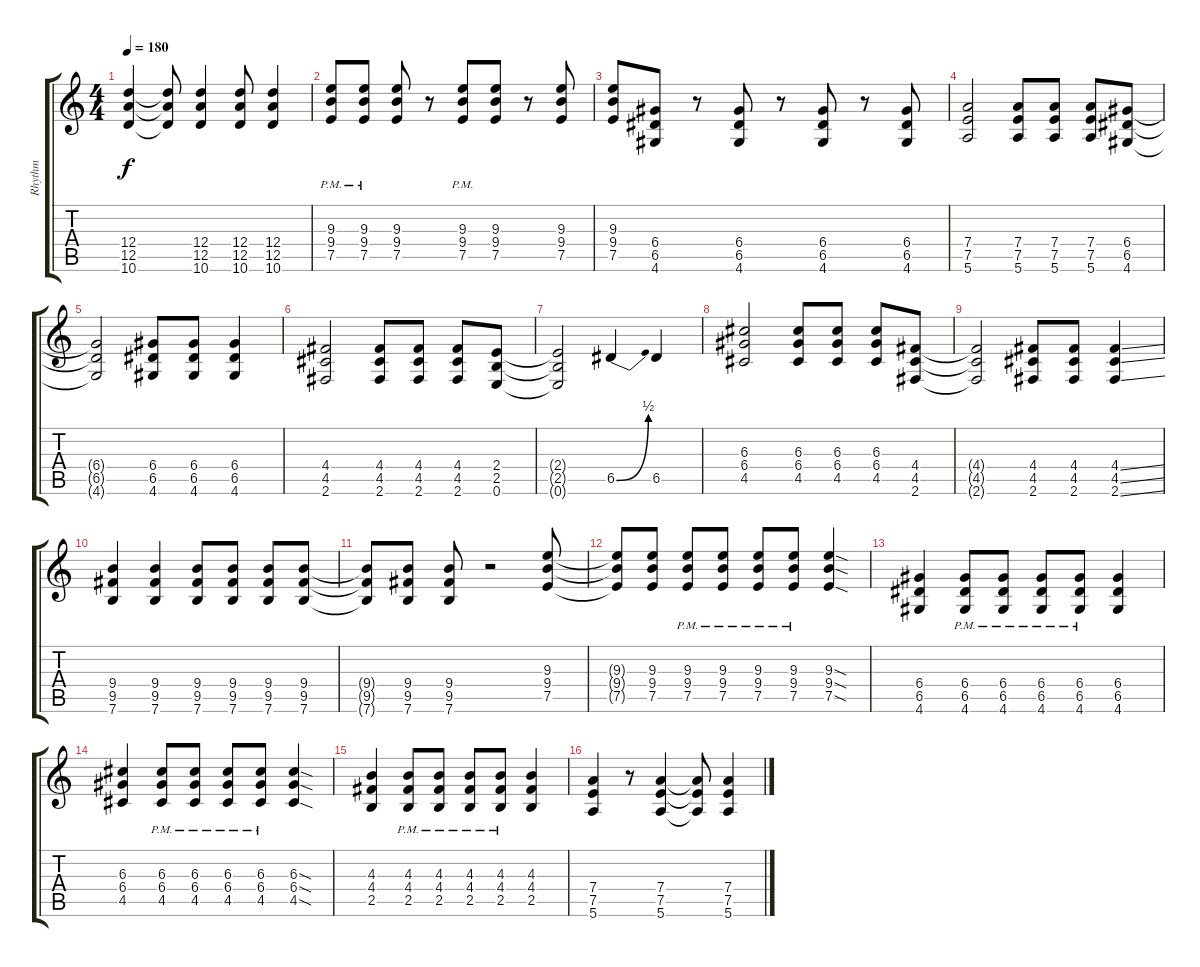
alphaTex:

\track ("Rhythm" "Rhythm") {instrument overdrivenguitar}
\staff {score tabs}
\tuning (E4 B3 G3 D3 A2 E2) {hide}
\ts (4 4)
\tempo 180
\clef g2
\ks c
(12.4 12.5 10.6).4{dy f} (12.4{t} 12.5{t} 10.6{t}).8 (12.4 12.5 10.6).4 (12.4 12.5 10.6).8 (12.4 12.5 10.6).4 |
(9.3{pm} 9.4{pm} 7.5{pm}).8 (9.3{pm} 9.4{pm} 7.5{pm}).8 (9.3 9.4 7.5).8 r.8 (9.3{pm} 9.4{pm} 7.5{pm}).8 (9.3 9.4 7.5).8 r.8 (9.3 9.4 7.5).8 |
(9.3 9.4 7.5).8 (6.4 6.5 4.6).8 r.8 (6.4 6.5 4.6).8 r.8 (6.4 6.5 4.6).8 r.8 (6.4 6.5 4.6).8 |
\section ("" "")
(7.4 7.5 5.6).2 (7.4 7.5 5.6).8 (7.4 7.5 5.6).8 (7.4 7.5 5.6).8 (6.4 6.5 4.6).8 |
(6.4{t} 6.5{t} 4.6{t}).2 (6.4 6.5 4.6).8 (6.4 6.5 4.6).8 (6.4 6.5 4.6).4 |
(4.4 4.5 2.6).2 (4.4 4.5 2.6).8 (4.4 4.5 2.6).8 (4.4 4.5 2.6).8 (2.4 2.5 0.6).8 |
(2.4{t} 2.5{t} 0.6{t}).2 6.5{be (bend 0 0 60 2)}.4 6.5.4 |
(6.3 6.4 4.5).2 (6.3 6.4 4.5).8 (6.3 6.4 4.5).8 (6.3 6.4 4.5).8 (4.4 4.5 2.6).8 |
(4.4{t} 4.5{t} 2.6{t}).2 (4.4 4.5 2.6).8 (4.4 4.5 2.6).8 (4.4{ss} 4.5{ss} 2.6{ss}).4 |
(9.4 9.5 7.6).4 (9.4 9.5 7.6).4 (9.4 9.5 7.6).8 (9.4 9.5 7.6).8 (9.4 9.5 7.6).8 (9.4 9.5 7.6).8 |
(9.4{t} 9.5{t} 7.6{t}).8 (9.4 9.5 7.6).8 (9.4 9.5 7.6).8 r.2 (9.3 9.4 7.5).8 |
\section ("" "")
(9.3{t} 9.4{t} 7.5{t}).8 (9.3 9.4 7.5).8 (9.3{pm} 9.4{pm} 7.5{pm}).8 (9.3{pm} 9.4{pm} 7.5{pm}).8 (9.3{pm} 9.4{pm} 7.5{pm}).8 (9.3{pm} 9.4{pm} 7.5{pm}).8 (9.3{sod} 9.4{sod} 7.5{sod}).4 |
(6.4 6.5 4.6).4 (6.4{pm} 6.5{pm} 4.6{pm}).8 (6.4{pm} 6.5{pm} 4.6{pm}).8 (6.4{pm} 6.5{pm} 4.6{pm}).8 (6.4{pm} 6.5{pm} 4.6{pm}).8 (6.4 6.5 4.6).4 |
(6.3 6.4 4.5).4 (6.3{pm} 6.4{pm} 4.5{pm}).8 (6.3{pm} 6.4{pm} 4.5{pm}).8 (6.3{pm} 6.4{pm} 4.5{pm}).8 (6.3{pm} 6.4{pm} 4.5{pm}).8 (6.3{sod} 6.4{sod} 4.5{sod}).4 |
(4.3 4.4 2.5).4 (4.3{pm} 4.4{pm} 2.5{pm}).8 (4.3{pm} 4.4{pm} 2.5{pm}).8 (4.3{pm} 4.4{pm} 2.5{pm}).8 (4.3{pm} 4.4{pm} 2.5{pm}).8 (4.3 4.4 2.5).4 |
(7.4 7.5 5.6).4 r.8 (7.4 7.5 5.6).4 (7.4{t} 7.5{t} 5.6{t}).8 (7.4 7.5 5.6).4
